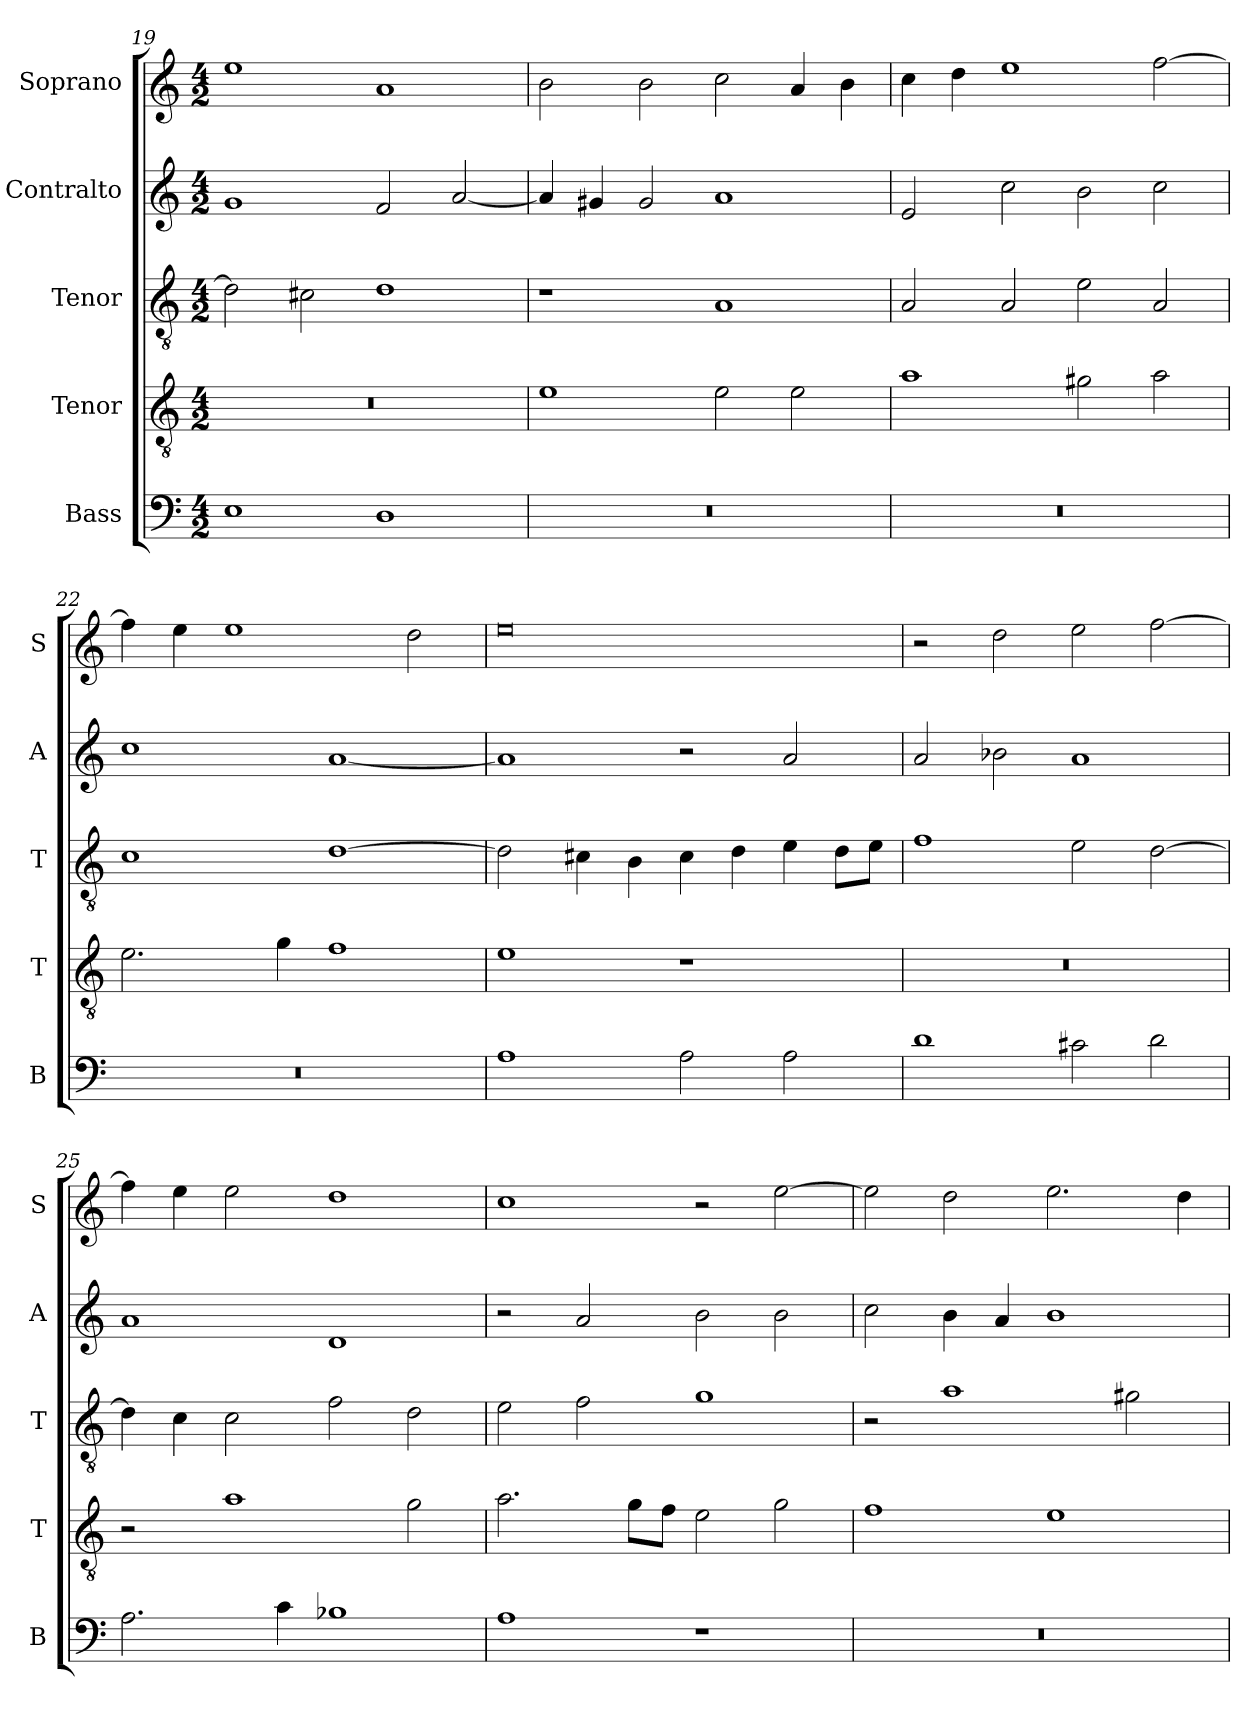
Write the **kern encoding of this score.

**kern	**kern	**kern	**kern	**kern
*part5	*part4	*part3	*part2	*part1
*staff5	*staff4	*staff3	*staff2	*staff1
*I"Bass	*I"Tenor	*I"Tenor	*I"Contralto	*I"Soprano
*I'B	*I'T	*I'T	*I'A	*I'S
*clefF4	*clefGv2	*clefGv2	*clefG2	*clefG2
*k[]	*k[]	*k[]	*k[]	*k[]
*D:dor	*D:dor	*D:dor	*D:dor	*D:dor
*M4/2	*M4/2	*M4/2	*M4/2	*M4/2
=19	=19	=19	=19	=19
1E	0r	2d]	1g	1ee
.	.	2c#X	.	.
1D	.	1d	2f	1a
.	.	.	[2a	.
=20	=20	=20	=20	=20
0r	1e	1r	4a]	2b
.	.	.	4g#X	.
.	.	.	2g#	2b
.	2e	1A	1a	2cc
.	2e	.	.	4a
.	.	.	.	4b
=21	=21	=21	=21	=21
0r	1a	2A	2e	4cc
.	.	.	.	4dd
.	.	2A	2cc	1ee
.	2g#X	2e	2b	.
.	2a	2A	2cc	[2ff
=22	=22	=22	=22	=22
0r	2.e	1c	1cc	4ff]
.	.	.	.	4ee
.	.	.	.	1ee
.	4g	.	.	.
.	1f	[1d	[1a	.
.	.	.	.	2dd
=23	=23	=23	=23	=23
1A	1e	2d]	1a]	0ee
.	.	4c#X	.	.
.	.	4B	.	.
2A	1r	4c#	2r	.
.	.	4d	.	.
2A	.	4e	2a	.
.	.	8d\L	.	.
.	.	8e\J	.	.
=24	=24	=24	=24	=24
1d	0r	1f	2a	2r
.	.	.	2b-X	2dd
2c#X	.	2e	1a	2ee
2d	.	[2d	.	[2ff
=25	=25	=25	=25	=25
2.A	2r	4d]	1a	4ff]
.	.	4c	.	4ee
.	1a	2c	.	2ee
4c	.	.	.	.
1B-X	.	2f	1d	1dd
.	2g	2d	.	.
=26	=26	=26	=26	=26
1A	2.a	2e	2r	1cc
.	.	2f	2a	.
.	8g\L	.	.	.
.	8f\J	.	.	.
1r	2e	1g	2b	2r
.	2g	.	2b	[2ee
=27	=27	=27	=27	=27
0r	1f	2r	2cc	2ee]
.	.	1a	4b	2dd
.	.	.	4a	.
.	1e	.	1b	2.ee
.	.	2g#X	.	.
.	.	.	.	4dd
=	=	=	=	=
*-	*-	*-	*-	*-
